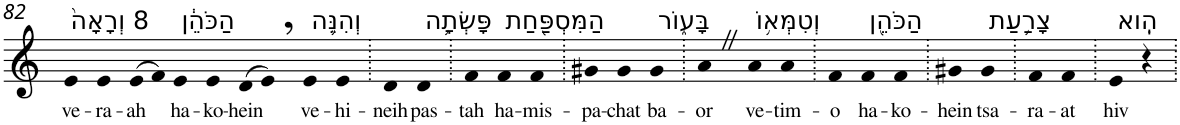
**kern	**text
*part1	*part1
*staff1	*staff1
*I"Piano	*
*I'Pno	*
!!LO:PB:g=z
*clefG2	*
*k[]	*
=82	=82
!LO:TX:a:t=8 וְרָאָה֙	!
!	!LO:LY:b
4e	ve-
!	!LO:LY:b
4e	-ra-
!	!LO:LY:b
(>8e	-ah
8f)	.
!LO:TX:a:t=הַכֹּהֵ֔ן	!
!	!LO:LY:b
4e	ha-
!	!LO:LY:b
4e	-ko-
!	!LO:LY:b
(>8d	-hein
8e,)	.
!LO:TX:a:t=וְהִנֵּ֛ה	!
!	!LO:LY:b
4e	ve-
!	!LO:LY:b
4e	-hi-
=83.	=83.
!	!LO:LY:b
4d	-neih
!LO:TX:a:t=פָּשְׂתָ֥ה	!
!	!LO:LY:b
4d	pas-
=84.	=84.
!	!LO:LY:b
4f	-tah
!LO:TX:a:t=הַמִּסְפַּ֖חַת	!
!	!LO:LY:b
4f	ha-
!	!LO:LY:b
4f	-mis-
=85.	=85.
!	!LO:LY:b
4g#X	-pa-
!	!LO:LY:b
4g#	-chat
!LO:TX:a:t=בָּע֑וֹר	!
!	!LO:LY:b
4g#	ba-
=86.	=86.
!	!LO:LY:b
4aZ	-or
!LO:TX:a:t=וְטִמְּא֥וֹ	!
!	!LO:LY:b
4a	ve-
!	!LO:LY:b
4a	-tim-
=87.	=87.
!	!LO:LY:b
4f	-o
!LO:TX:a:t=הַכֹּהֵ֖ן	!
!	!LO:LY:b
4f	ha-
!	!LO:LY:b
4f	-ko-
=88.	=88.
!	!LO:LY:b
4g#X	-hein
!LO:TX:a:t=צָרַ֥עַת	!
!	!LO:LY:b
4g#	tsa-
=89.	=89.
!	!LO:LY:b
4f	-ra-
!	!LO:LY:b
4f	-at
=90.	=90.
!LO:TX:a:t=הִֽוא	!
!	!LO:LY:b
4e	hiv
4r	.
=.	=.
*-	*-
